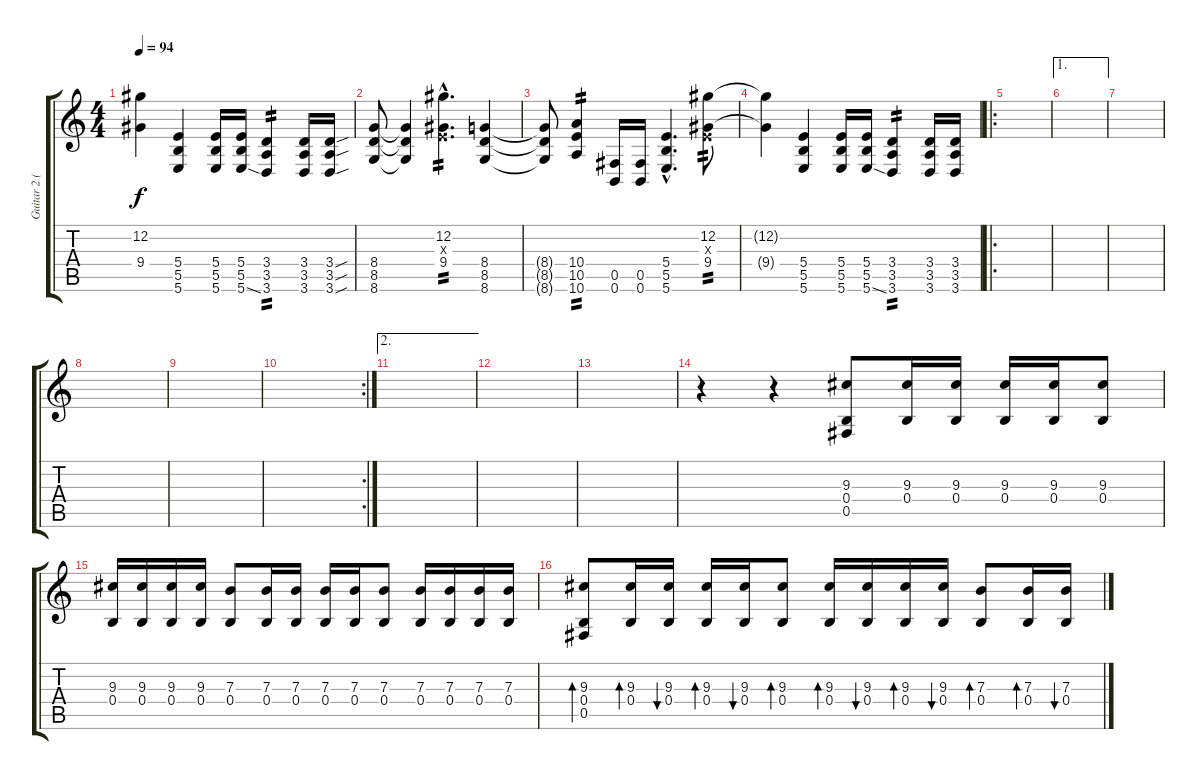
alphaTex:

\track ("Guitar 2 (Pete)" "Guitar 2 (") {instrument electricguitarjazz}
\staff {score tabs}
\tuning (Db4 Ab3 E3 B2 Gb2 B1) {hide}
\ts (4 4)
\tempo 94
\clef g2
\ks c
(12.2{t} 9.4{t}).4{dy f} (5.4 5.5 5.6).4 (5.4 5.5 5.6).16 (5.4 5.5 5.6{ss}).16 (3.4 3.5 3.6).4{tp 2} (3.4 3.5 3.6).16 (3.4{sou} 3.5{sou} 3.6{sou}).16 |
(8.4 8.5 8.6).8 (8.4{t} 8.5{t} 8.6{t}).4 (12.2{hac} 0.3{hac x} 9.4{hac}).4{d tp 2} (8.4 8.5 8.6).4 |
(8.4{t} 8.5{t} 8.6{t}).8 (10.4 10.5 10.6).4{tp 2} (0.5 0.6).16 (0.5 0.6).16 (5.4{hac} 5.5{hac} 5.6{hac}).4{d} (12.2 0.3{x} 9.4).8{tp 2} |
(12.2{t} 9.4{t}).4 (5.4 5.5 5.6).4 (5.4 5.5 5.6).16 (5.4 5.5 5.6{ss}).16 (3.4 3.5 3.6).4{tp 2} (3.4 3.5 3.6).16 (3.4 3.5 3.6).16 |
\ro
|
\ae 1
|
|
|
|
\rc 2
|
\ae 2
|
|
|
r.4 r.4 (9.3 0.4 0.5).8 (9.3 0.4).16 (9.3 0.4).16 (9.3 0.4).16 (9.3 0.4).16 (9.3 0.4).8 |
(9.3 0.4).16 (9.3 0.4).16 (9.3 0.4).16 (9.3 0.4).16 (7.3 0.4).8 (7.3 0.4).16 (7.3 0.4).16 (7.3 0.4).16 (7.3 0.4).16 (7.3 0.4).8 (7.3 0.4).16 (7.3 0.4).16 (7.3 0.4).16 (7.3 0.4).16 |
(9.3 0.4 0.5).8{bd 60} (9.3 0.4).16{bd 120} (9.3 0.4).16{bu 120} (9.3 0.4).16{bd 120} (9.3 0.4).16{bu 120} (9.3 0.4).8{bd 120} (9.3 0.4).16{bd 120} (9.3 0.4).16{bu 120} (9.3 0.4).16{bd 120} (9.3 0.4).16{bu 120} (7.3 0.4).8{bd 120} (7.3 0.4).16{bd 120} (7.3 0.4).16{bu 120}
